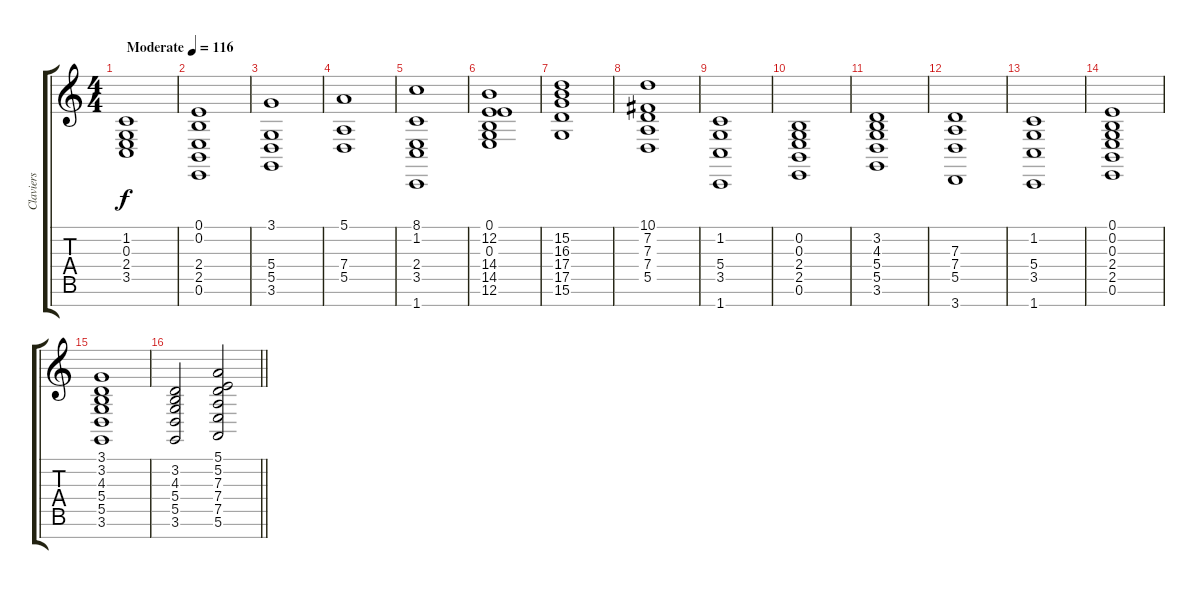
\track ("Claviers" "Claviers") {instrument synthstrings2}
\staff {score tabs}
\tuning (E4 B3 G3 D3 A2 E2 B1) {hide}
\ts (4 4)
\tempo (116 "Moderate")
\clef g2
\ks c
(1.2 0.3 2.4 3.5).1{dy f instrument synthstrings2} |
(0.1 0.2 2.4 2.5 0.6).1 |
(3.1 5.4 5.5 3.6).1 |
(5.1 7.4 5.5).1 |
(8.1 1.2 2.4 3.5 1.7).1 |
(0.1 12.2 0.3 14.4 14.5 12.6).1 |
(15.2 16.3 17.4 17.5 15.6).1 |
(10.1 7.2 7.3 7.4 5.5).1 |
(1.2 5.4 3.5 1.7).1 |
(0.2 0.3 2.4 2.5 0.6).1 |
(3.2 4.3 5.4 5.5 3.6).1 |
(7.3 7.4 5.5 3.7).1 |
(1.2 5.4 3.5 1.7).1 |
(0.1 0.2 0.3 2.4 2.5 0.6).1 |
(3.1 3.2 4.3 5.4 5.5 3.6).1 |
\barLineRight lightlight
(3.2 4.3 5.4 5.5 3.6).2 (5.1 5.2 7.3 7.4 7.5 5.6).2
